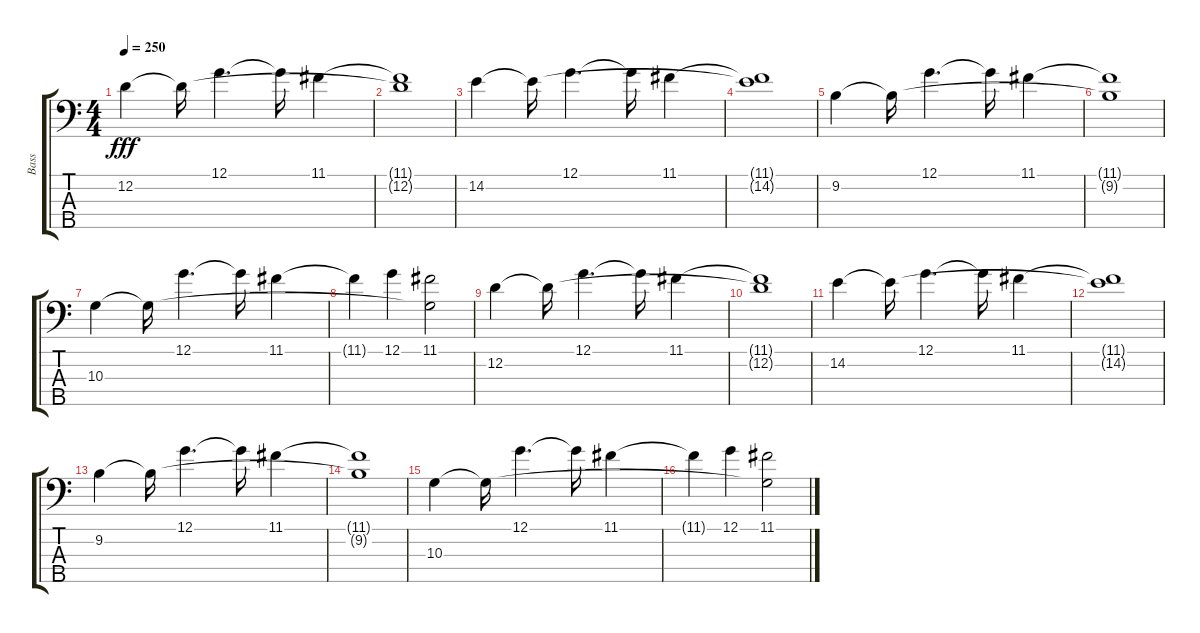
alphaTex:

\track ("Bass" "Bass") {instrument electricbasspick}
\staff {score tabs}
\tuning (G2 D2 A1 E1 B0) {hide}
\ts (4 4)
\tempo 250
\clef f4
\ks c
12.2.4{dy fff} 12.2{t}.16 12.1.4{d} 12.1{t}.16 11.1.4 |
(11.1{t} 12.2{t}).1 |
14.2.4 14.2{t}.16 12.1.4{d} 12.1{t}.16 11.1.4 |
(11.1{t} 14.2{t}).1 |
9.2.4 9.2{t}.16 12.1.4{d} 12.1{t}.16 11.1.4 |
(11.1{t} 9.2{t}).1 |
10.3.4 10.3{t}.16 12.1.4{d} 12.1{t}.16 11.1.4 |
11.1{t}.4 12.1.4 (11.1 10.3{t}).2 |
12.2.4 12.2{t}.16 12.1.4{d} 12.1{t}.16 11.1.4 |
(11.1{t} 12.2{t}).1 |
14.2.4 14.2{t}.16 12.1.4{d} 12.1{t}.16 11.1.4 |
(11.1{t} 14.2{t}).1 |
9.2.4 9.2{t}.16 12.1.4{d} 12.1{t}.16 11.1.4 |
(11.1{t} 9.2{t}).1 |
10.3.4 10.3{t}.16 12.1.4{d} 12.1{t}.16 11.1.4 |
11.1{t}.4 12.1.4 (11.1 10.3{t}).2
